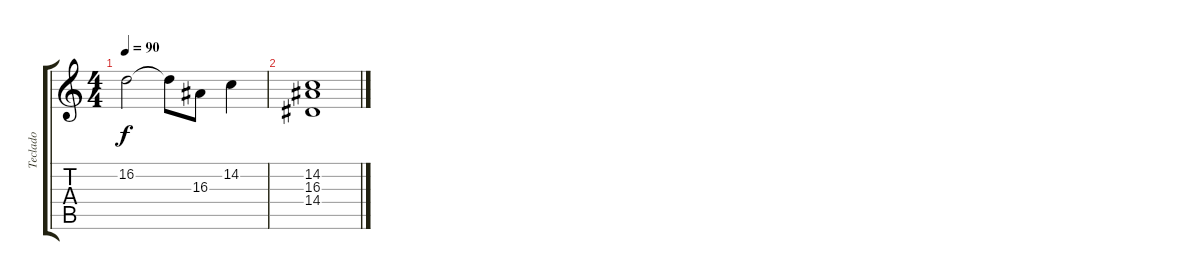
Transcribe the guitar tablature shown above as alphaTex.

\track ("Teclado" "Teclado") {instrument churchorgan}
\staff {score tabs}
\tuning (Eb4 Bb3 Gb3 Db3 Ab2 Eb2) {hide}
\ts (4 4)
\tempo 90
\clef g2
\ks c
16.2.2{dy f} 16.2{t}.8 16.3.8 14.2.4 |
(14.2 16.3 14.4).1
